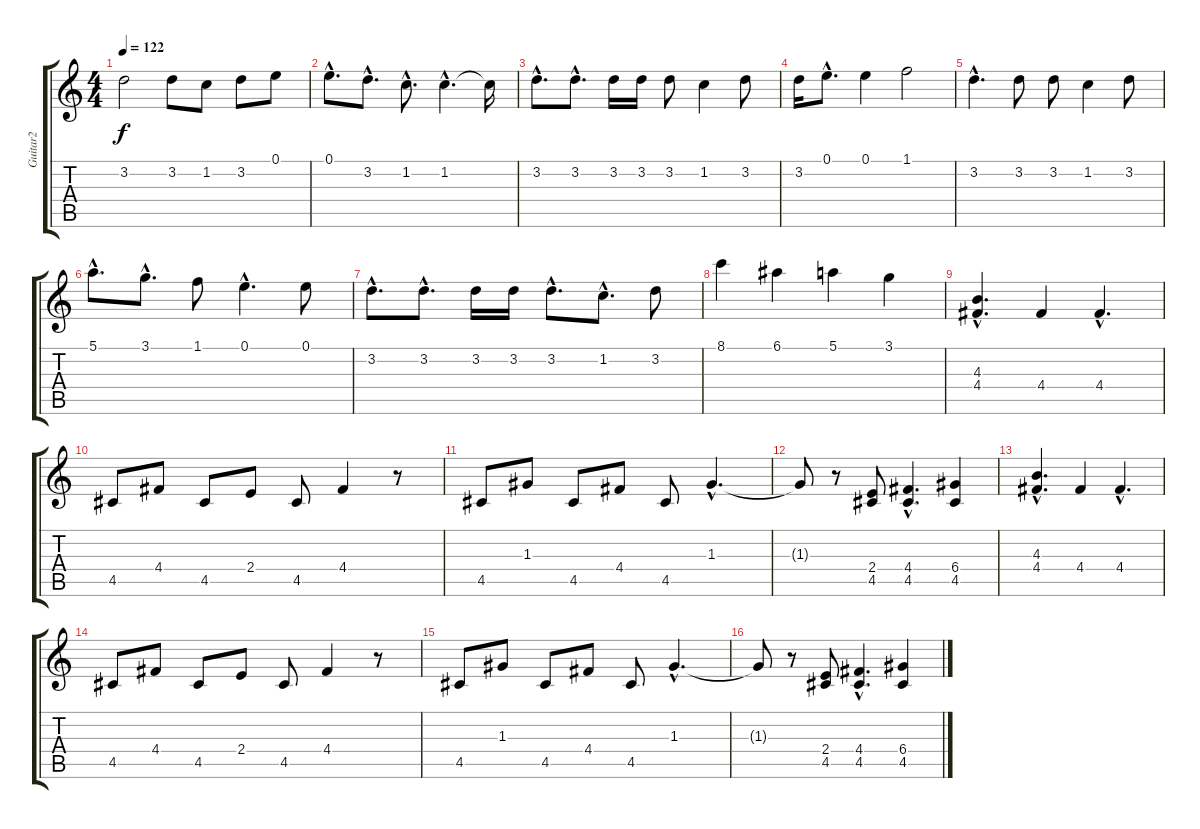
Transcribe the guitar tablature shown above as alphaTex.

\track ("Guitar2" "Guitar2") {instrument distortionguitar}
\staff {score tabs}
\tuning (E4 B3 G3 D3 A2 E2) {hide}
\ts (4 4)
\tempo 122
\clef g2
\ks c
3.2.2{dy f} 3.2.8 1.2.8 3.2.8 0.1.8 |
0.1{hac}.8{d} 3.2{hac}.8{d} 1.2{hac}.8{d} 1.2{hac}.4{d} 1.2{t}.16 |
3.2{hac}.8{d} 3.2{hac}.8{d} 3.2.16 3.2.16 3.2.8 1.2.4 3.2.8 |
3.2.16 0.1{hac}.8{d} 0.1.4 1.1.2 |
3.2{hac}.4{d} 3.2.8 3.2.8 1.2.4 3.2.8 |
5.1{hac}.8{d} 3.1{hac}.8{d} 1.1.8 0.1{hac}.4{d} 0.1.8 |
3.2{hac}.8{d} 3.2{hac}.8{d} 3.2.16 3.2.16 3.2{hac}.8{d} 1.2{hac}.8{d} 3.2.8 |
8.1.4 6.1.4 5.1.4 3.1.4 |
(4.3{hac} 4.4{hac}).4{d} 4.4.4 4.4{hac}.4{d} |
4.5.8 4.4.8 4.5.8 2.4.8 4.5.8 4.4.4 r.8 |
4.5.8 1.3.8 4.5.8 4.4.8 4.5.8 1.3{hac}.4{d} |
1.3{t}.8 r.8 (2.4 4.5).8 (4.4{hac} 4.5{hac}).4{d} (6.4 4.5).4 |
(4.3{hac} 4.4{hac}).4{d} 4.4.4 4.4{hac}.4{d} |
4.5.8 4.4.8 4.5.8 2.4.8 4.5.8 4.4.4 r.8 |
4.5.8 1.3.8 4.5.8 4.4.8 4.5.8 1.3{hac}.4{d} |
1.3{t}.8 r.8 (2.4 4.5).8 (4.4{hac} 4.5{hac}).4{d} (6.4 4.5).4
